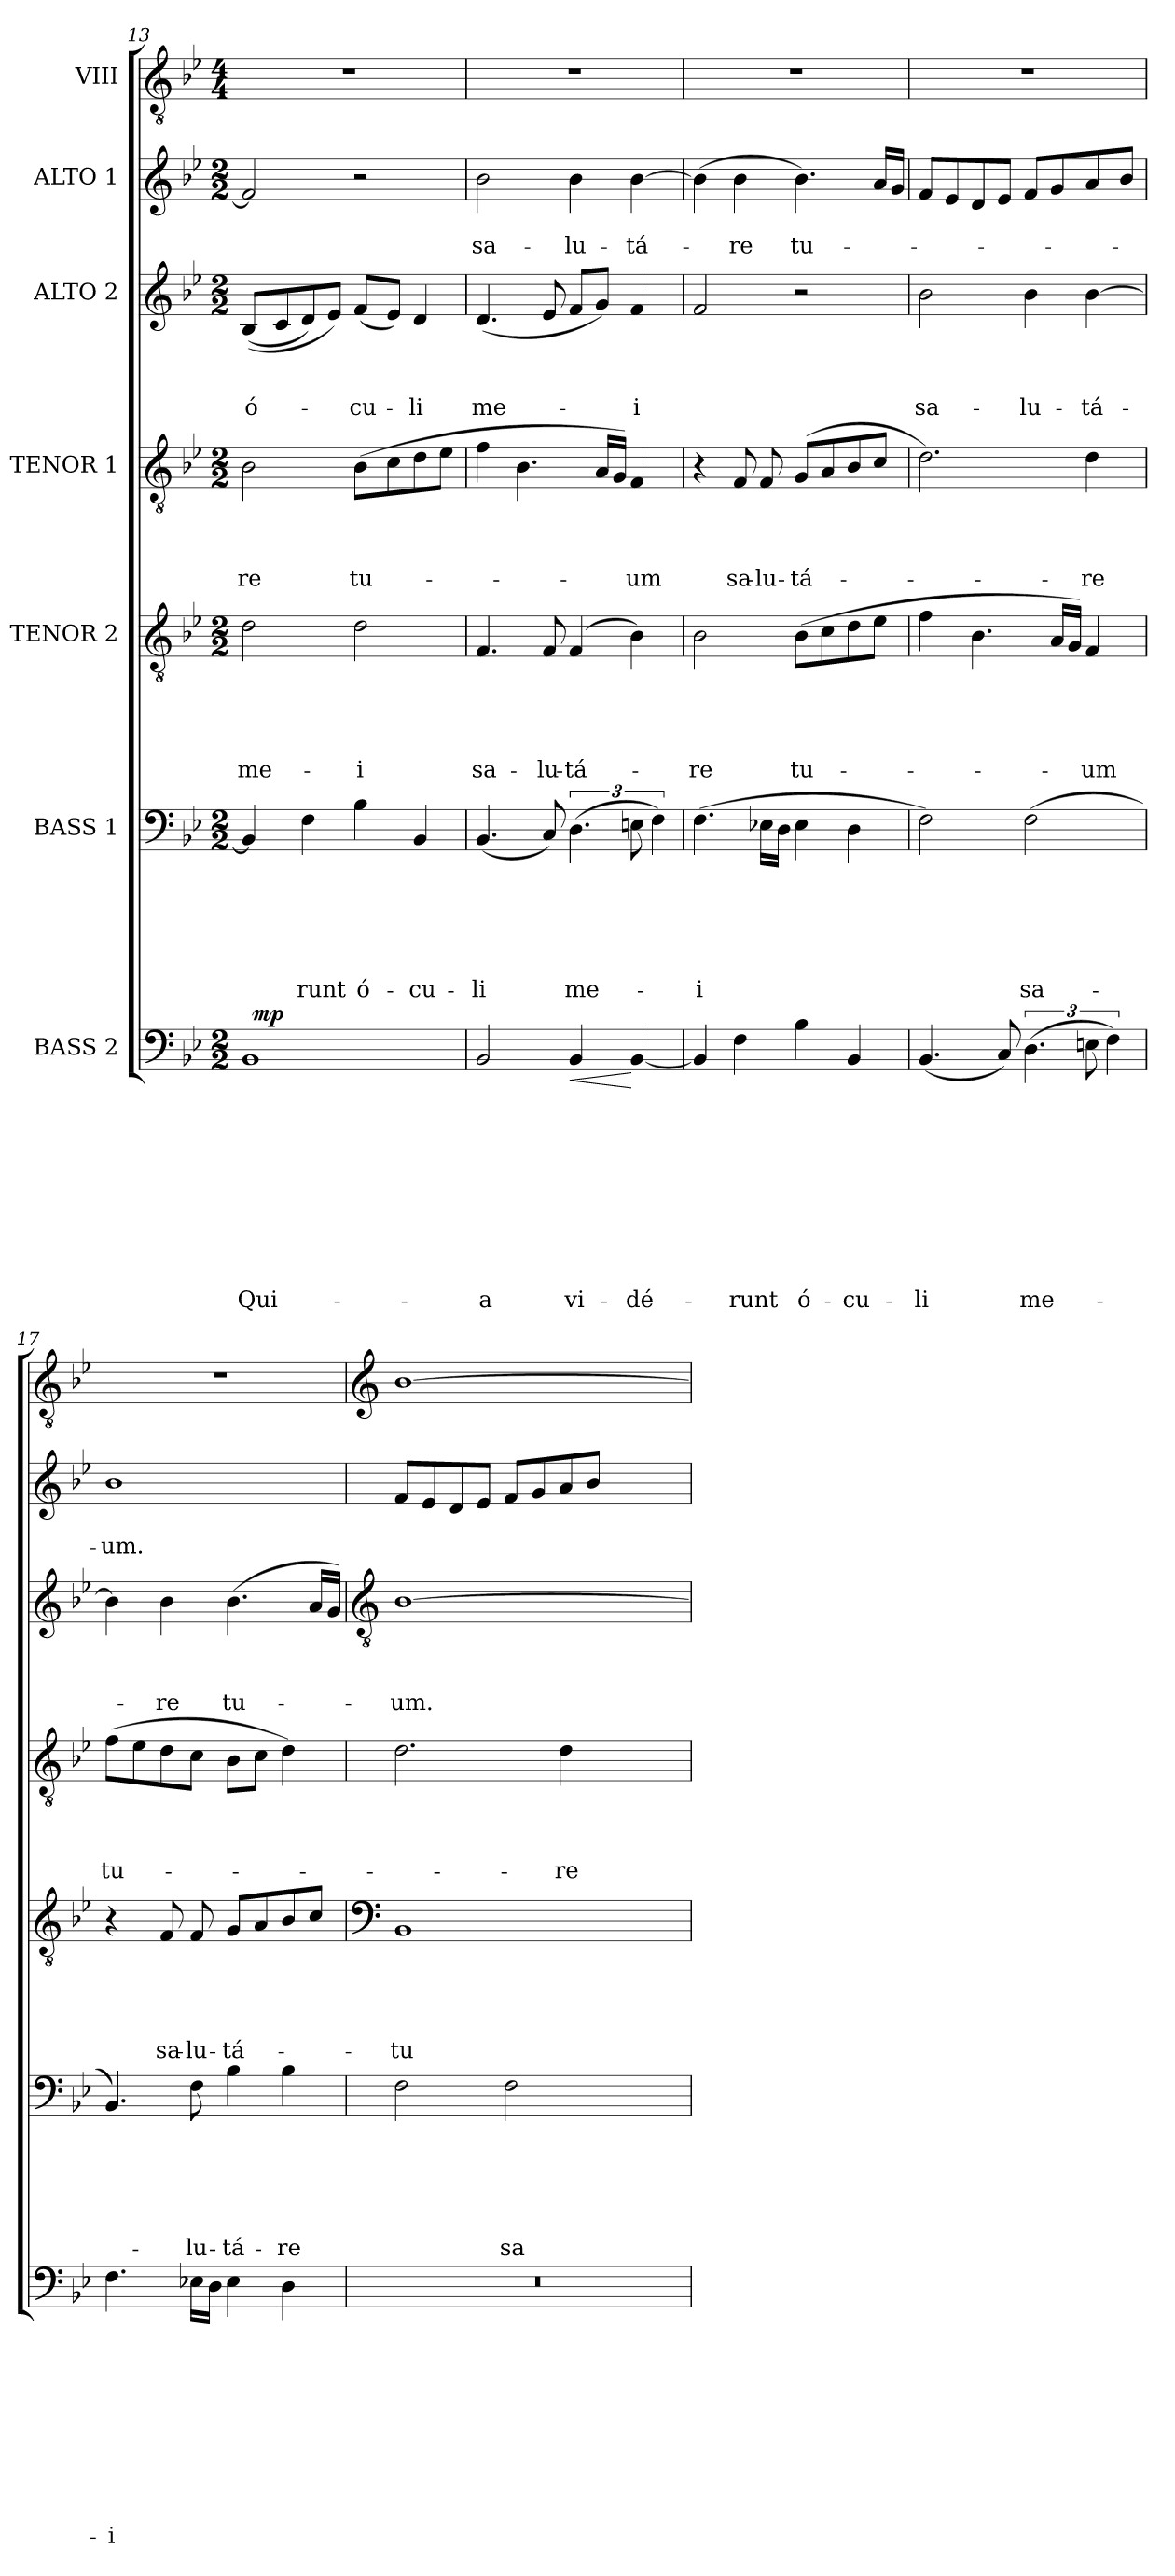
**kern	**text	**text	**text	**text	**text	**text	**text	**text	**text	**text	**dynam	**kern	**text	**text	**text	**text	**text	**text	**kern	**text	**text	**text	**text	**text	**kern	**text	**text	**text	**text	**kern	**text	**text	**text	**kern	**text	**text	**kern
*part7	*part7	*part7	*part7	*part7	*part7	*part7	*part7	*part7	*part7	*part7	*part7	*part6	*part6	*part6	*part6	*part6	*part6	*part6	*part5	*part5	*part5	*part5	*part5	*part5	*part4	*part4	*part4	*part4	*part4	*part3	*part3	*part3	*part3	*part2	*part2	*part2	*part1
*staff7	*staff7	*staff7	*staff7	*staff7	*staff7	*staff7	*staff7	*staff7	*staff7	*staff7	*staff7	*staff6	*staff6	*staff6	*staff6	*staff6	*staff6	*staff6	*staff5	*staff5	*staff5	*staff5	*staff5	*staff5	*staff4	*staff4	*staff4	*staff4	*staff4	*staff3	*staff3	*staff3	*staff3	*staff2	*staff2	*staff2	*staff1
*I"BASS 2	*	*	*	*	*	*	*	*	*	*	*	*I"BASS 1	*	*	*	*	*	*	*I"TENOR 2	*	*	*	*	*	*I"TENOR 1	*	*	*	*	*I"ALTO 2	*	*	*	*I"ALTO 1	*	*	*I"VIII
*clefF4	*	*	*	*	*	*	*	*	*	*	*	*clefF4	*	*	*	*	*	*	*clefGv2	*	*	*	*	*	*clefGv2	*	*	*	*	*clefG2	*	*	*	*clefG2	*	*	*clefGv2
*k[b-e-]	*	*	*	*	*	*	*	*	*	*	*	*k[b-e-]	*	*	*	*	*	*	*k[b-e-]	*	*	*	*	*	*k[b-e-]	*	*	*	*	*k[b-e-]	*	*	*	*k[b-e-]	*	*	*k[b-e-]
*B-:	*	*	*	*	*	*	*	*	*	*	*	*B-:	*	*	*	*	*	*	*B-:	*	*	*	*	*	*B-:	*	*	*	*	*B-:	*	*	*	*B-:	*	*	*B-:
*M2/2	*	*	*	*	*	*	*	*	*	*	*	*M2/2	*	*	*	*	*	*	*M2/2	*	*	*	*	*	*M2/2	*	*	*	*	*M2/2	*	*	*	*M2/2	*	*	*M4/4
=13	=13	=13	=13	=13	=13	=13	=13	=13	=13	=13	=13	=13	=13	=13	=13	=13	=13	=13	=13	=13	=13	=13	=13	=13	=13	=13	=13	=13	=13	=13	=13	=13	=13	=13	=13	=13	=13
!	!	!	!	!	!	!	!	!	!	!LO:LY:b	!	!	!	!	!	!	!	!	!	!	!	!	!	!LO:LY:b	!	!	!	!	!LO:LY:b	!	!	!	!LO:LY:b	!	!	!	!
*^	*	*	*	*	*	*	*	*	*	*	*	*	*	*	*	*	*	*	*	*	*	*	*	*	*	*	*	*	*	*	*	*	*	*	*	*	*
1BB-	32ryy	.	.	.	.	.	.	.	.	.	Qui-	.	4BB-/]	.	.	.	.	.	.	2d\	.	.	.	.	me-	2B-\	.	.	.	-re	(>(<8B-/L	.	.	ó-	2f/]	.	.	1r
!	!	!	!	!	!	!	!	!	!	!	!	!LO:DY:a	!	!	!	!	!	!	!	!	!	!	!	!	!	!	!	!	!	!	!	!	!	!	!	!	!	!
.	2ryy	.	.	.	.	.	.	.	.	.	.	mp	.	.	.	.	.	.	.	.	.	.	.	.	.	.	.	.	.	.	.	.	.	.	.	.	.	.
.	.	.	.	.	.	.	.	.	.	.	.	.	.	.	.	.	.	.	.	.	.	.	.	.	.	.	.	.	.	.	8c/	.	.	.	.	.	.	.
!	!	!	!	!	!	!	!	!	!	!	!	!	!	!	!	!	!	!	!LO:LY:b	!	!	!	!	!	!	!	!	!	!	!	!	!	!	!	!	!	!	!
.	.	.	.	.	.	.	.	.	.	.	.	.	4F\	.	.	.	.	.	-runt	.	.	.	.	.	.	.	.	.	.	.	8d/)	.	.	.	.	.	.	.
.	.	.	.	.	.	.	.	.	.	.	.	.	.	.	.	.	.	.	.	.	.	.	.	.	.	.	.	.	.	.	8e-/J)	.	.	.	.	.	.	.
!	!	!	!	!	!	!	!	!	!	!	!	!	!	!	!	!	!	!	!LO:LY:b	!	!	!	!	!	!LO:LY:b	!	!	!	!	!LO:LY:b	!	!	!	!LO:LY:b	!	!	!	!
.	.	.	.	.	.	.	.	.	.	.	.	.	4B-\	.	.	.	.	.	ó-	2d\	.	.	.	.	-i	(>8B-\L	.	.	.	tu-	(<8f/L	.	.	-cu-	2r	.	.	.
.	4...ryy	.	.	.	.	.	.	.	.	.	.	.	.	.	.	.	.	.	.	.	.	.	.	.	.	.	.	.	.	.	.	.	.	.	.	.	.	.
.	.	.	.	.	.	.	.	.	.	.	.	.	.	.	.	.	.	.	.	.	.	.	.	.	.	8c\	.	.	.	.	8e-/J)	.	.	.	.	.	.	.
!	!	!	!	!	!	!	!	!	!	!	!	!	!	!	!	!	!	!	!LO:LY:b	!	!	!	!	!	!	!	!	!	!	!	!	!	!	!LO:LY:b	!	!	!	!
.	.	.	.	.	.	.	.	.	.	.	.	.	4BB-/	.	.	.	.	.	-cu-	.	.	.	.	.	.	8d\	.	.	.	.	4d/	.	.	-li	.	.	.	.
.	.	.	.	.	.	.	.	.	.	.	.	.	.	.	.	.	.	.	.	.	.	.	.	.	.	8e-\J	.	.	.	.	.	.	.	.	.	.	.	.
=14	=14	=14	=14	=14	=14	=14	=14	=14	=14	=14	=14	=14	=14	=14	=14	=14	=14	=14	=14	=14	=14	=14	=14	=14	=14	=14	=14	=14	=14	=14	=14	=14	=14	=14	=14	=14	=14	=14
!	!	!	!	!	!	!	!	!	!	!	!LO:LY:b	!	!	!	!	!	!	!	!LO:LY:b	!	!	!	!	!	!LO:LY:b	!	!	!	!	!	!	!	!	!LO:LY:b	!	!	!LO:LY:b	!
*v	*v	*	*	*	*	*	*	*	*	*	*	*	*	*	*	*	*	*	*	*	*	*	*	*	*	*	*	*	*	*	*	*	*	*	*	*	*	*
2BB-/	.	.	.	.	.	.	.	.	.	-a	.	(<4.BB-/	.	.	.	.	.	-li	4.F/	.	.	.	.	sa-	4f\	.	.	.	.	(<4.d/	.	.	me-	2b-\	.	sa-	1r
.	.	.	.	.	.	.	.	.	.	.	.	.	.	.	.	.	.	.	.	.	.	.	.	.	4.B-\	.	.	.	.	.	.	.	.	.	.	.	.
!	!	!	!	!	!	!	!	!	!	!	!	!	!	!	!	!	!	!	!	!	!	!	!	!LO:LY:b	!	!	!	!	!	!	!	!	!	!	!	!	!
.	.	.	.	.	.	.	.	.	.	.	.	8C/)	.	.	.	.	.	.	8F/	.	.	.	.	-lu-	.	.	.	.	.	8e-/	.	.	.	.	.	.	.
!	!	!	!	!	!	!	!	!	!	!LO:LY:b	!LO:HP:b	!	!	!	!	!	!	!LO:LY:b	!	!	!	!	!	!LO:LY:b:rj	!	!	!	!	!	!	!	!	!	!	!	!LO:LY:b	!
4BB-/	.	.	.	.	.	.	.	.	.	vi-	<	(>6.D\	.	.	.	.	.	me-	(4F/	.	.	.	.	-tá-	.	.	.	.	.	8f/L	.	.	.	4b-\	.	-lu-	.
.	.	.	.	.	.	.	.	.	.	.	.	.	.	.	.	.	.	.	.	.	.	.	.	.	16A/LL	.	.	.	.	8g/J)	.	.	.	.	.	.	.
.	.	.	.	.	.	.	.	.	.	.	.	.	.	.	.	.	.	.	.	.	.	.	.	.	16G/JJ)	.	.	.	.	.	.	.	.	.	.	.	.
!	!	!	!	!	!	!	!	!	!	!LO:LY:b	!	!	!	!	!	!	!	!	!	!	!	!	!	!	!	!	!	!	!LO:LY:b	!	!	!	!LO:LY:b:rj	!	!	!LO:LY:b	!
[>4BB-/	.	.	.	.	.	.	.	.	.	-dé-	[	12En\	.	.	.	.	.	.	4B-\)	.	.	.	.	.	4F/	.	.	.	-um	4f/	.	.	-i	[>4b-\	.	-tá-	.
.	.	.	.	.	.	.	.	.	.	.	.	6F\)	.	.	.	.	.	.	.	.	.	.	.	.	.	.	.	.	.	.	.	.	.	.	.	.	.
!!LO:PB:g=z
=15	=15	=15	=15	=15	=15	=15	=15	=15	=15	=15	=15	=15	=15	=15	=15	=15	=15	=15	=15	=15	=15	=15	=15	=15	=15	=15	=15	=15	=15	=15	=15	=15	=15	=15	=15	=15	=15
!	!	!	!	!	!	!	!	!	!	!	!	!	!	!	!	!	!	!LO:LY:b:rj	!	!	!	!	!	!LO:LY:b	!	!	!	!	!	!	!	!	!	!	!	!	!
4BB-/]	.	.	.	.	.	.	.	.	.	.	.	(>4.F\	.	.	.	.	.	-i	2B-\	.	.	.	.	-re	4r	.	.	.	.	2f/	.	.	.	(<4b-\]	.	.	1r
!	!	!	!	!	!	!	!	!	!	!LO:LY:b	!	!	!	!	!	!	!	!	!	!	!	!	!	!	!	!	!	!	!LO:LY:b	!	!	!	!	!	!	!LO:LY:b	!
4F\	.	.	.	.	.	.	.	.	.	-runt	.	.	.	.	.	.	.	.	.	.	.	.	.	.	8F/	.	.	.	sa-	.	.	.	.	4b-\	.	-re	.
!	!	!	!	!	!	!	!	!	!	!	!	!	!	!	!	!	!	!	!	!	!	!	!	!	!	!	!	!	!LO:LY:b	!	!	!	!	!	!	!	!
.	.	.	.	.	.	.	.	.	.	.	.	16E-X\LL	.	.	.	.	.	.	.	.	.	.	.	.	8F/	.	.	.	-lu-	.	.	.	.	.	.	.	.
.	.	.	.	.	.	.	.	.	.	.	.	16D\JJ	.	.	.	.	.	.	.	.	.	.	.	.	.	.	.	.	.	.	.	.	.	.	.	.	.
!	!	!	!	!	!	!	!	!	!	!LO:LY:b	!	!	!	!	!	!	!	!	!	!	!	!	!	!LO:LY:b	!	!	!	!	!LO:LY:b	!	!	!	!	!	!	!LO:LY:b	!
4B-\	.	.	.	.	.	.	.	.	.	ó-	.	4E-\	.	.	.	.	.	.	(>8B-\L	.	.	.	.	tu-	(>8G/L	.	.	.	-tá-	2r	.	.	.	4.b-\)	.	tu-	.
.	.	.	.	.	.	.	.	.	.	.	.	.	.	.	.	.	.	.	8c\	.	.	.	.	.	8A/	.	.	.	.	.	.	.	.	.	.	.	.
!	!	!	!	!	!	!	!	!	!	!LO:LY:b	!	!	!	!	!	!	!	!	!	!	!	!	!	!	!	!	!	!	!	!	!	!	!	!	!	!	!
4BB-/	.	.	.	.	.	.	.	.	.	-cu-	.	4D\	.	.	.	.	.	.	8d\	.	.	.	.	.	8B-/	.	.	.	.	.	.	.	.	.	.	.	.
.	.	.	.	.	.	.	.	.	.	.	.	.	.	.	.	.	.	.	8e-\J	.	.	.	.	.	8c/J	.	.	.	.	.	.	.	.	16a/LL	.	.	.
.	.	.	.	.	.	.	.	.	.	.	.	.	.	.	.	.	.	.	.	.	.	.	.	.	.	.	.	.	.	.	.	.	.	16g/JJ	.	.	.
=16	=16	=16	=16	=16	=16	=16	=16	=16	=16	=16	=16	=16	=16	=16	=16	=16	=16	=16	=16	=16	=16	=16	=16	=16	=16	=16	=16	=16	=16	=16	=16	=16	=16	=16	=16	=16	=16
!	!	!	!	!	!	!	!	!	!	!LO:LY:b	!	!	!	!	!	!	!	!	!	!	!	!	!	!	!	!	!	!	!	!	!	!	!LO:LY:b	!	!	!	!
(<4.BB-/	.	.	.	.	.	.	.	.	.	-li	.	2F\)	.	.	.	.	.	.	4f\	.	.	.	.	.	2.d\)	.	.	.	.	2b-\	.	.	sa-	8f/L	.	.	1r
.	.	.	.	.	.	.	.	.	.	.	.	.	.	.	.	.	.	.	.	.	.	.	.	.	.	.	.	.	.	.	.	.	.	8e-/	.	.	.
.	.	.	.	.	.	.	.	.	.	.	.	.	.	.	.	.	.	.	4.B-\	.	.	.	.	.	.	.	.	.	.	.	.	.	.	8d/	.	.	.
8C/)	.	.	.	.	.	.	.	.	.	.	.	.	.	.	.	.	.	.	.	.	.	.	.	.	.	.	.	.	.	.	.	.	.	8e-/J	.	.	.
!	!	!	!	!	!	!	!	!	!	!LO:LY:b	!	!	!	!	!	!	!	!LO:LY:b	!	!	!	!	!	!	!	!	!	!	!	!	!	!	!LO:LY:b	!	!	!	!
(>6.D\	.	.	.	.	.	.	.	.	.	me-	.	(>2F\	.	.	.	.	.	sa-	.	.	.	.	.	.	.	.	.	.	.	4b-\	.	.	-lu-	8f/L	.	.	.
.	.	.	.	.	.	.	.	.	.	.	.	.	.	.	.	.	.	.	16A/LL	.	.	.	.	.	.	.	.	.	.	.	.	.	.	8g/	.	.	.
.	.	.	.	.	.	.	.	.	.	.	.	.	.	.	.	.	.	.	16G/JJ)	.	.	.	.	.	.	.	.	.	.	.	.	.	.	.	.	.	.
!	!	!	!	!	!	!	!	!	!	!	!	!	!	!	!	!	!	!	!	!	!	!	!	!LO:LY:b	!	!	!	!	!LO:LY:b	!	!	!	!LO:LY:b	!	!	!	!
12En\	.	.	.	.	.	.	.	.	.	.	.	.	.	.	.	.	.	.	4F/	.	.	.	.	-um	4d\	.	.	.	-re	[>4b-\	.	.	-tá-	8a/	.	.	.
6F\)	.	.	.	.	.	.	.	.	.	.	.	.	.	.	.	.	.	.	.	.	.	.	.	.	.	.	.	.	.	.	.	.	.	.	.	.	.
.	.	.	.	.	.	.	.	.	.	.	.	.	.	.	.	.	.	.	.	.	.	.	.	.	.	.	.	.	.	.	.	.	.	8b-/J	.	.	.
=17	=17	=17	=17	=17	=17	=17	=17	=17	=17	=17	=17	=17	=17	=17	=17	=17	=17	=17	=17	=17	=17	=17	=17	=17	=17	=17	=17	=17	=17	=17	=17	=17	=17	=17	=17	=17	=17
!	!	!	!	!	!	!	!	!	!	!LO:LY:b:rj	!	!	!	!	!	!	!	!	!	!	!	!	!	!	!	!	!	!	!LO:LY:b	!	!	!	!	!	!	!LO:LY:b	!
4.F\	.	.	.	.	.	.	.	.	.	-i	.	4.BB-/)	.	.	.	.	.	.	4r	.	.	.	.	.	(>8f\L	.	.	.	tu-	4b-\]	.	.	.	1b-	.	-um.	1r
.	.	.	.	.	.	.	.	.	.	.	.	.	.	.	.	.	.	.	.	.	.	.	.	.	8e-\	.	.	.	.	.	.	.	.	.	.	.	.
!	!	!	!	!	!	!	!	!	!	!	!	!	!	!	!	!	!	!	!	!	!	!	!	!LO:LY:b	!	!	!	!	!	!	!	!	!LO:LY:b	!	!	!	!
.	.	.	.	.	.	.	.	.	.	.	.	.	.	.	.	.	.	.	8F/	.	.	.	.	sa-	8d\	.	.	.	.	4b-\	.	.	-re	.	.	.	.
!	!	!	!	!	!	!	!	!	!	!	!	!	!	!	!	!	!	!LO:LY:b	!	!	!	!	!	!LO:LY:b	!	!	!	!	!	!	!	!	!	!	!	!	!
16E-X\LL	.	.	.	.	.	.	.	.	.	.	.	8F\	.	.	.	.	.	-lu-	8F/	.	.	.	.	-lu-	8c\J	.	.	.	.	.	.	.	.	.	.	.	.
16D\JJ	.	.	.	.	.	.	.	.	.	.	.	.	.	.	.	.	.	.	.	.	.	.	.	.	.	.	.	.	.	.	.	.	.	.	.	.	.
!	!	!	!	!	!	!	!	!	!	!	!	!	!	!	!	!	!	!LO:LY:b	!	!	!	!	!	!LO:LY:b	!	!	!	!	!	!	!	!	!LO:LY:b	!	!	!	!
4E-\	.	.	.	.	.	.	.	.	.	.	.	4B-\	.	.	.	.	.	-tá-	8G/L	.	.	.	.	-tá-	8B-\L	.	.	.	.	(>4.b-\	.	.	tu-	.	.	.	.
.	.	.	.	.	.	.	.	.	.	.	.	.	.	.	.	.	.	.	8A/	.	.	.	.	.	8c\J	.	.	.	.	.	.	.	.	.	.	.	.
!	!	!	!	!	!	!	!	!	!	!	!	!	!	!	!	!	!	!LO:LY:b	!	!	!	!	!	!	!	!	!	!	!	!	!	!	!	!	!	!	!
4D\	.	.	.	.	.	.	.	.	.	.	.	4B-\	.	.	.	.	.	-re	8B-/	.	.	.	.	.	4d\)	.	.	.	.	.	.	.	.	.	.	.	.
.	.	.	.	.	.	.	.	.	.	.	.	.	.	.	.	.	.	.	8c/J	.	.	.	.	.	.	.	.	.	.	16a/LL	.	.	.	.	.	.	.
.	.	.	.	.	.	.	.	.	.	.	.	.	.	.	.	.	.	.	.	.	.	.	.	.	.	.	.	.	.	16g/JJ)	.	.	.	.	.	.	.
!!LO:LB:g=z
=18	=18	=18	=18	=18	=18	=18	=18	=18	=18	=18	=18	=18	=18	=18	=18	=18	=18	=18	=18	=18	=18	=18	=18	=18	=18	=18	=18	=18	=18	=18	=18	=18	=18	=18	=18	=18	=18
*	*	*	*	*	*	*	*	*	*	*	*	*	*	*	*	*	*	*	*clefF4	*	*	*	*	*	*	*	*	*	*	*clefGv2	*	*	*	*	*	*	*clefG2
!	!	!	!	!	!	!	!	!	!	!	!	!	!	!	!	!	!	!	!	!	!	!	!	!LO:LY:b	!	!	!	!	!	!	!	!	!LO:LY:b	!	!	!	!
1r	.	.	.	.	.	.	.	.	.	.	.	2F\	.	.	.	.	.	.	1BB-	.	.	.	.	-tu-	2.d\	.	.	.	.	[>1B-	.	.	-um.	8f/L	.	.	[>1b-
.	.	.	.	.	.	.	.	.	.	.	.	.	.	.	.	.	.	.	.	.	.	.	.	.	.	.	.	.	.	.	.	.	.	8e-/	.	.	.
.	.	.	.	.	.	.	.	.	.	.	.	.	.	.	.	.	.	.	.	.	.	.	.	.	.	.	.	.	.	.	.	.	.	8d/	.	.	.
.	.	.	.	.	.	.	.	.	.	.	.	.	.	.	.	.	.	.	.	.	.	.	.	.	.	.	.	.	.	.	.	.	.	8e-/J	.	.	.
!	!	!	!	!	!	!	!	!	!	!	!	!	!	!	!	!	!	!LO:LY:b	!	!	!	!	!	!	!	!	!	!	!	!	!	!	!	!	!	!	!
.	.	.	.	.	.	.	.	.	.	.	.	2F\	.	.	.	.	.	sa-	.	.	.	.	.	.	.	.	.	.	.	.	.	.	.	8f/L	.	.	.
.	.	.	.	.	.	.	.	.	.	.	.	.	.	.	.	.	.	.	.	.	.	.	.	.	.	.	.	.	.	.	.	.	.	8g/	.	.	.
!	!	!	!	!	!	!	!	!	!	!	!	!	!	!	!	!	!	!	!	!	!	!	!	!	!	!	!	!	!LO:LY:b	!	!	!	!	!	!	!	!
.	.	.	.	.	.	.	.	.	.	.	.	.	.	.	.	.	.	.	.	.	.	.	.	.	4d\	.	.	.	-re	.	.	.	.	8a/	.	.	.
.	.	.	.	.	.	.	.	.	.	.	.	.	.	.	.	.	.	.	.	.	.	.	.	.	.	.	.	.	.	.	.	.	.	8b-/J	.	.	.
=	=	=	=	=	=	=	=	=	=	=	=	=	=	=	=	=	=	=	=	=	=	=	=	=	=	=	=	=	=	=	=	=	=	=	=	=	=
*-	*-	*-	*-	*-	*-	*-	*-	*-	*-	*-	*-	*-	*-	*-	*-	*-	*-	*-	*-	*-	*-	*-	*-	*-	*-	*-	*-	*-	*-	*-	*-	*-	*-	*-	*-	*-	*-
